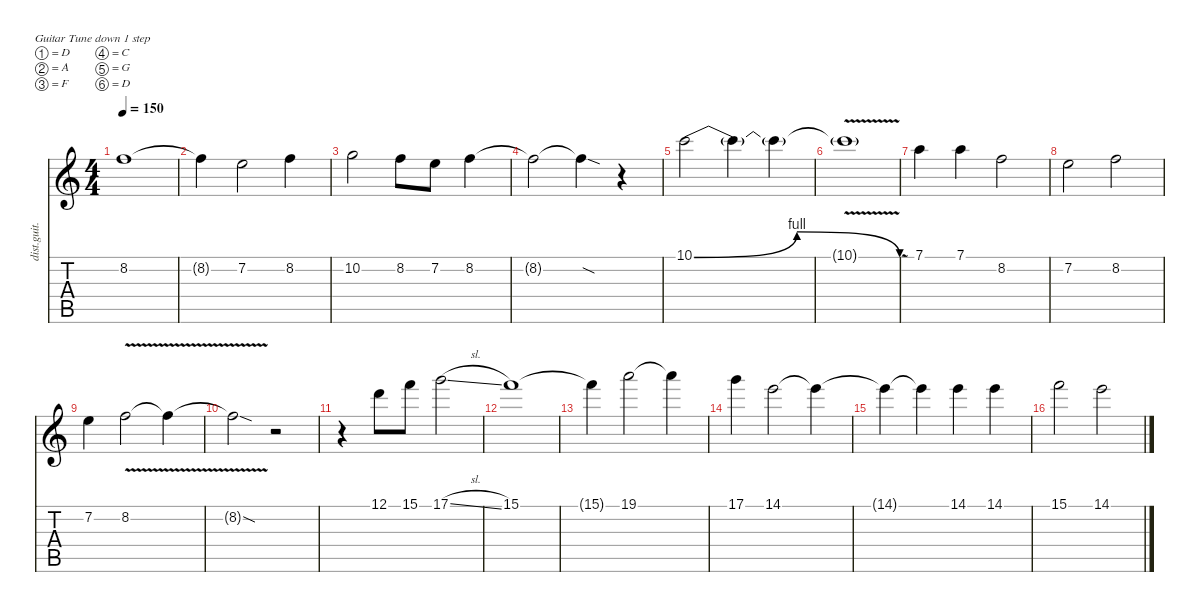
\defaultSystemsLayout 4
\hideDynamics
\bracketExtendMode nobrackets
\otherSystemsTrackNameOrientation horizontal
\track ("Lead" "dist.guit.") {instrument overdrivenguitar}
\staff {score tabs}
\tuning (D4 A3 F3 C3 G2 D2)
\ts (4 4)
\tempo 150
\clef g2
\ks c
8.2.1{dy mf beam Down} |
8.2{t}.4{beam Down} 7.2.2{beam Down} 8.2.4{beam Down} |
10.2.2{beam Down} 8.2.8{beam Down} 7.2.8{beam Down} 8.2.4{beam Down} |
8.2{t}.2{beam Down} 8.2{sod t}.4{beam Down} r.4{beam Down} |
10.1{be (bendrelease 0 0 3 4 34.199999999999996 4 41.4 0)}.2{beam Down} 10.1{t}.4{beam Down} 10.1{t}.4{beam Down} |
10.1{v t}.1{beam Down} |
7.1.4{beam Down} 7.1.4{beam Down} 8.2.2{beam Down} |
7.2.2{beam Down} 8.2.2{beam Down} |
7.2.4{beam Down} 8.2{v}.2{beam Down} 8.2{v t}.4{beam Down} |
8.2{v sod t}.2{beam Down} r.2{beam Down} |
r.4{beam Down} 12.1.8{beam Down} 15.1.8{beam Down} 17.1{sl}.2{beam Down} |
15.1.1{beam Down} |
15.1{t}.4{beam Down} 19.1.2{beam Down} 19.1{t}.4{beam Down} |
17.1.4{beam Down} 14.1.2{beam Down} 14.1{t}.4{beam Down} |
14.1{t}.4{beam Down} 14.1{t}.4{beam Down} 14.1.4{beam Down} 14.1.4{beam Down} |
15.1.2{beam Down} 14.1.2{beam Down}
